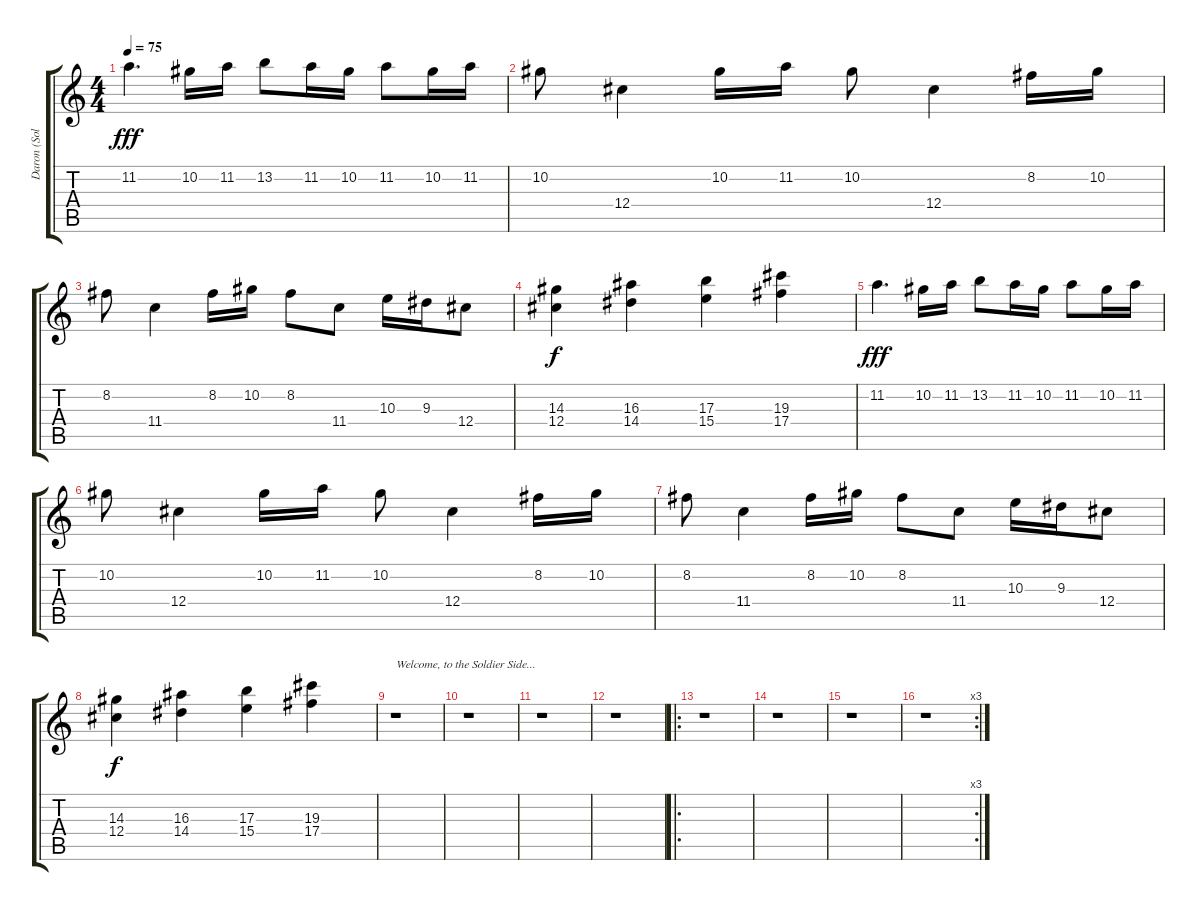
\track ("Daron (Solo)" "Daron (Sol") {instrument overdrivenguitar}
\staff {score tabs}
\tuning (Eb4 Bb3 Gb3 Db3 Ab2 Db2) {hide}
\ts (4 4)
\tempo 75
\clef g2
\ks c
11.2.4{d dy fff} 10.2.16 11.2.16 13.2.8 11.2.16 10.2.16 11.2.8 10.2.16 11.2.16 |
10.2.8 12.4.4 10.2.16 11.2.16 10.2.8 12.4.4 8.2.16 10.2.16 |
8.2.8 11.4.4 8.2.16 10.2.16 8.2.8 11.4.8 10.3.16 9.3.16 12.4.8 |
(14.3 12.4).4{dy f} (16.3 14.4).4 (17.3 15.4).4 (19.3 17.4).4 |
11.2.4{d dy fff} 10.2.16 11.2.16 13.2.8 11.2.16 10.2.16 11.2.8 10.2.16 11.2.16 |
10.2.8 12.4.4 10.2.16 11.2.16 10.2.8 12.4.4 8.2.16 10.2.16 |
8.2.8 11.4.4 8.2.16 10.2.16 8.2.8 11.4.8 10.3.16 9.3.16 12.4.8 |
(14.3 12.4).4{dy f} (16.3 14.4).4 (17.3 15.4).4 (19.3 17.4).4 |
r.1{txt "Welcome, to the Soldier Side..."} |
r.1 |
r.1 |
r.1 |
\ro
r.1 |
r.1 |
r.1 |
\rc 3
r.1
